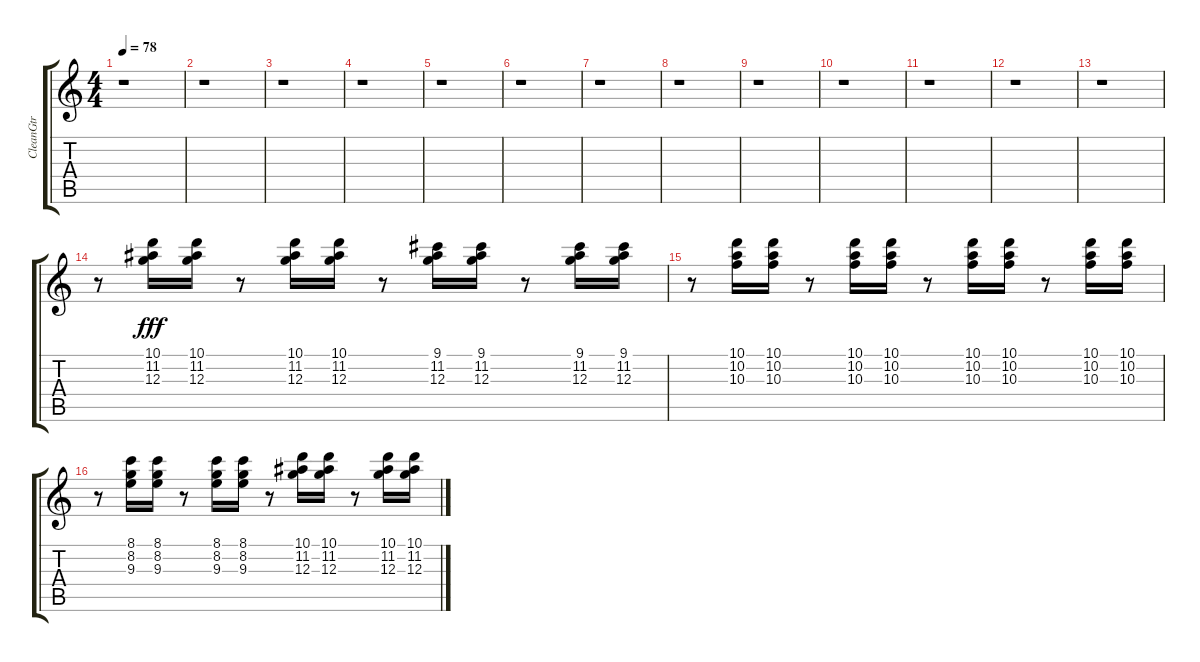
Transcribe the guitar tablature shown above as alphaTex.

\track ("CleanGtr" "CleanGtr") {instrument electricguitarclean}
\staff {score tabs}
\tuning (E4 B3 G3 D3 A2 E2) {hide}
\ts (4 4)
\tempo 78
\clef g2
\ks c
r.1{dy fff} |
r.1 |
r.1 |
r.1 |
r.1 |
r.1 |
r.1 |
r.1 |
r.1 |
r.1 |
r.1 |
r.1 |
r.1 |
r.8 (10.1 11.2 12.3).16 (10.1 11.2 12.3).16 r.8 (10.1 11.2 12.3).16 (10.1 11.2 12.3).16 r.8 (9.1 11.2 12.3).16 (9.1 11.2 12.3).16 r.8 (9.1 11.2 12.3).16 (9.1 11.2 12.3).16 |
r.8 (10.1 10.2 10.3).16 (10.1 10.2 10.3).16 r.8 (10.1 10.2 10.3).16 (10.1 10.2 10.3).16 r.8 (10.1 10.2 10.3).16 (10.1 10.2 10.3).16 r.8 (10.1 10.2 10.3).16 (10.1 10.2 10.3).16 |
r.8 (8.1 8.2 9.3).16 (8.1 8.2 9.3).16 r.8 (8.1 8.2 9.3).16 (8.1 8.2 9.3).16 r.8 (10.1 11.2 12.3).16 (10.1 11.2 12.3).16 r.8 (10.1 11.2 12.3).16 (10.1 11.2 12.3).16
